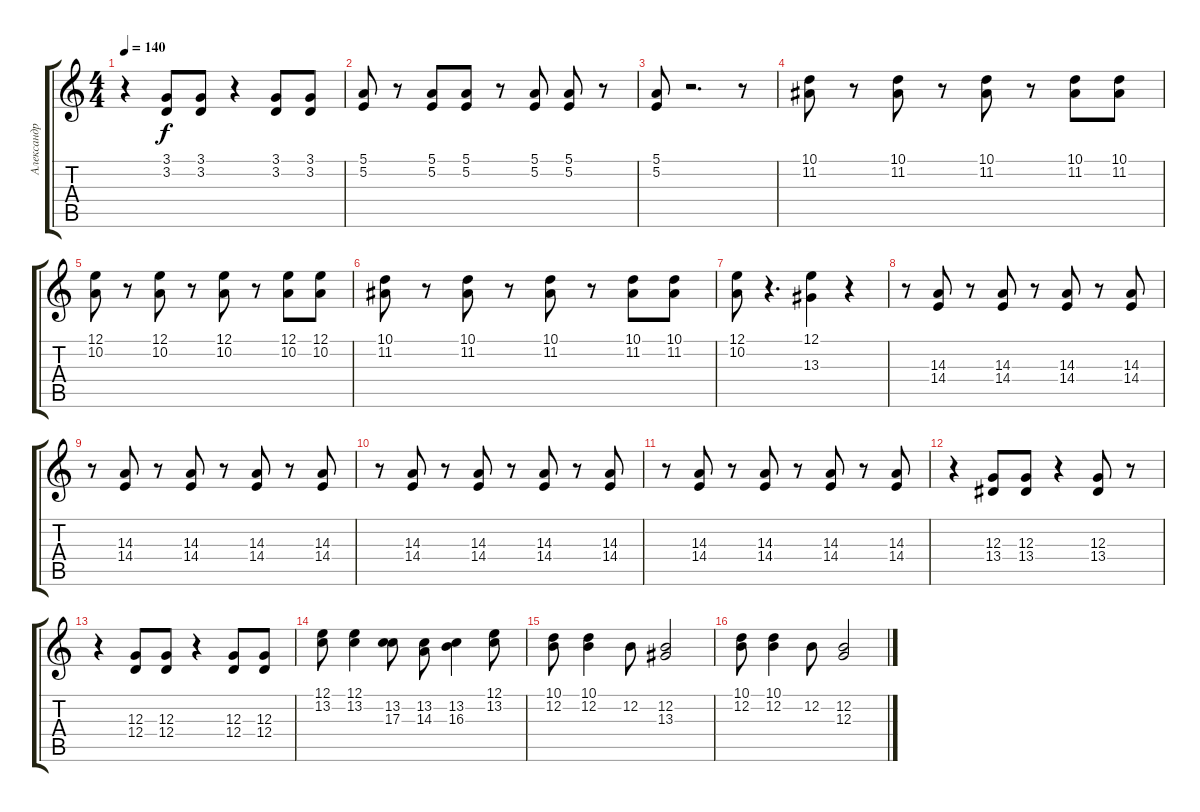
\track ("Александр Козлов" "Александр ") {instrument drawbarorgan}
\staff {score tabs}
\tuning (E4 B3 G3 D3 A2 E2) {hide}
\ts (4 4)
\tempo 140
\clef g2
\ks c
r.4{dy f} (3.1 3.2).8 (3.1 3.2).8 r.4 (3.1 3.2).8 (3.1 3.2).8 |
(5.1 5.2).8 r.8 (5.1 5.2).8 (5.1 5.2).8 r.8 (5.1 5.2).8 (5.1 5.2).8 r.8 |
(5.1 5.2).8 r.2{d} r.8 |
(10.1 11.2).8 r.8 (10.1 11.2).8 r.8 (10.1 11.2).8 r.8 (10.1 11.2).8 (10.1 11.2).8 |
(12.1 10.2).8 r.8 (12.1 10.2).8 r.8 (12.1 10.2).8 r.8 (12.1 10.2).8 (12.1 10.2).8 |
(10.1 11.2).8 r.8 (10.1 11.2).8 r.8 (10.1 11.2).8 r.8 (10.1 11.2).8 (10.1 11.2).8 |
(12.1 10.2).8 r.4{d} (12.1 13.3).4 r.4 |
r.8 (14.3 14.4).8 r.8 (14.3 14.4).8 r.8 (14.3 14.4).8 r.8 (14.3 14.4).8 |
r.8 (14.3 14.4).8 r.8 (14.3 14.4).8 r.8 (14.3 14.4).8 r.8 (14.3 14.4).8 |
r.8 (14.3 14.4).8 r.8 (14.3 14.4).8 r.8 (14.3 14.4).8 r.8 (14.3 14.4).8 |
r.8 (14.3 14.4).8 r.8 (14.3 14.4).8 r.8 (14.3 14.4).8 r.8 (14.3 14.4).8 |
r.4 (12.3 13.4).8 (12.3 13.4).8 r.4 (12.3 13.4).8 r.8 |
r.4 (12.3 12.4).8 (12.3 12.4).8 r.4 (12.3 12.4).8 (12.3 12.4).8 |
(12.1 13.2).8 (12.1 13.2).4 (13.2 17.3).8 (13.2 14.3).8 (13.2 16.3).4 (12.1 13.2).8 |
(10.1 12.2).8 (10.1 12.2).4 12.2.8 (12.2 13.3).2 |
(10.1 12.2).8 (10.1 12.2).4 12.2.8 (12.2 12.3).2
